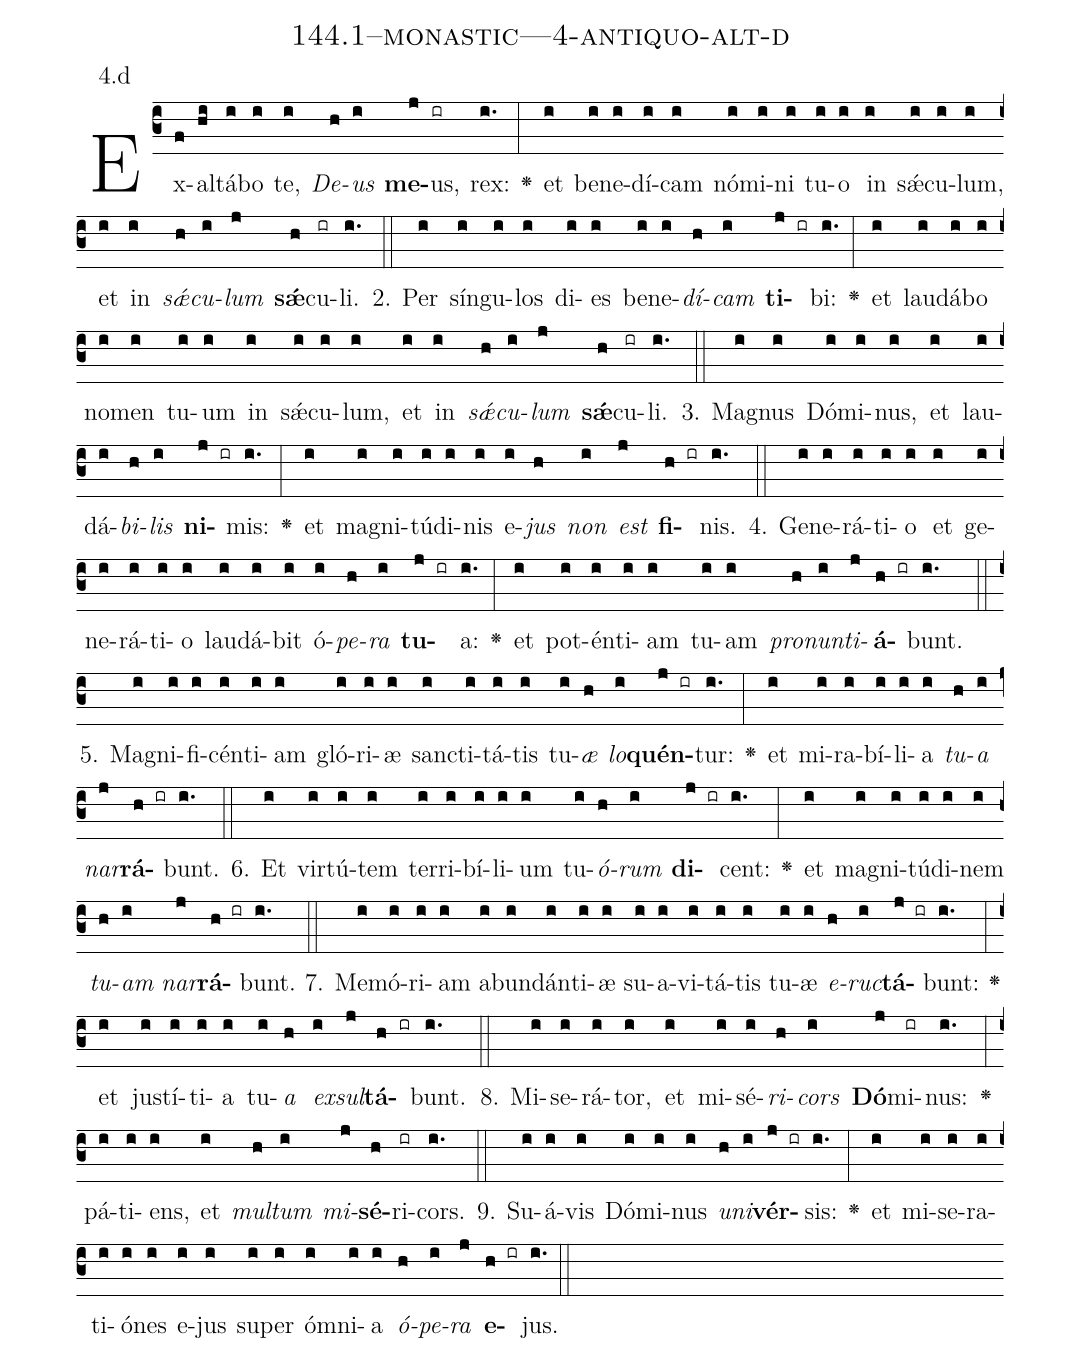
name: 144.1--monastic---4-antiquo-alt-d;
annotation: 4.d;
%%
(c3)Ex(f)al(hi)tá(i)bo(i) te,(i) <i>De</i>(h)<i>us</i>(i) <b>me</b>(j)us,(ir) rex:(i.) <v>\greheightstar</v>(:) et(i) be(i)ne(i)dí(i)cam(i) nó(i)mi(i)ni(i) tu(i)o(i) in(i) sǽ(i)cu(i)lum,(i) et(i) in(i) <i>sǽ</i>(h)<i>cu</i>(i)<i>lum</i>(j) <b>sǽ</b>(h)cu(ir)li.(i.) (::)
2. Per(i) sín(i)gu(i)los(i) di(i)es(i) be(i)ne(i)<i>dí</i>(h)<i>cam</i>(i) <b>ti</b>(j ir)bi:(i.) <v>\greheightstar</v>(:) et(i) lau(i)dá(i)bo(i) no(i)men(i) tu(i)um(i) in(i) sǽ(i)cu(i)lum,(i) et(i) in(i) <i>sǽ</i>(h)<i>cu</i>(i)<i>lum</i>(j) <b>sǽ</b>(h)cu(ir)li.(i.) (::)
3. Ma(i)gnus(i) Dó(i)mi(i)nus,(i) et(i) lau(i)dá(i)<i>bi</i>(h)<i>lis</i>(i) <b>ni</b>(j ir)mis:(i.) <v>\greheightstar</v>(:) et(i) ma(i)gni(i)tú(i)di(i)nis(i) e(i)<i>jus</i>(h) <i>non</i>(i) <i>est</i>(j) <b>fi</b>(h ir)nis.(i.) (::)
4. Ge(i)ne(i)rá(i)ti(i)o(i) et(i) ge(i)ne(i)rá(i)ti(i)o(i) lau(i)dá(i)bit(i) ó(i)<i>pe</i>(h)<i>ra</i>(i) <b>tu</b>(j ir)a:(i.) <v>\greheightstar</v>(:) et(i) pot(i)én(i)ti(i)am(i) tu(i)am(i) <i>pro</i>(h)<i>nun</i>(i)<i>ti</i>(j)<b>á</b>(h ir)bunt.(i.) (::)
5. Ma(i)gni(i)fi(i)cén(i)ti(i)am(i) gló(i)ri(i)æ(i) sanc(i)ti(i)tá(i)tis(i) tu(i)<i>æ</i>(h) <i>lo</i>(i)<b>quén</b>(j ir)tur:(i.) <v>\greheightstar</v>(:) et(i) mi(i)ra(i)bí(i)li(i)a(i) <i>tu</i>(h)<i>a</i>(i) <i>nar</i>(j)<b>rá</b>(h ir)bunt.(i.) (::)
6. Et(i) vir(i)tú(i)tem(i) ter(i)ri(i)bí(i)li(i)um(i) tu(i)<i>ó</i>(h)<i>rum</i>(i) <b>di</b>(j ir)cent:(i.) <v>\greheightstar</v>(:) et(i) ma(i)gni(i)tú(i)di(i)nem(i) <i>tu</i>(h)<i>am</i>(i) <i>nar</i>(j)<b>rá</b>(h ir)bunt.(i.) (::)
7. Me(i)mó(i)ri(i)am(i) ab(i)un(i)dán(i)ti(i)æ(i) su(i)a(i)vi(i)tá(i)tis(i) tu(i)æ(i) <i>e</i>(h)<i>ruc</i>(i)<b>tá</b>(j ir)bunt:(i.) <v>\greheightstar</v>(:) et(i) jus(i)tí(i)ti(i)a(i) tu(i)<i>a</i>(h) <i>ex</i>(i)<i>sul</i>(j)<b>tá</b>(h ir)bunt.(i.) (::)
8. Mi(i)se(i)rá(i)tor,(i) et(i) mi(i)sé(i)<i>ri</i>(h)<i>cors</i>(i) <b>Dó</b>(j)mi(ir)nus:(i.) <v>\greheightstar</v>(:) pá(i)ti(i)ens,(i) et(i) <i>mul</i>(h)<i>tum</i>(i) <i>mi</i>(j)<b>sé</b>(h)ri(ir)cors.(i.) (::)
9. Su(i)á(i)vis(i) Dó(i)mi(i)nus(i) <i>u</i>(h)<i>ni</i>(i)<b>vér</b>(j ir)sis:(i.) <v>\greheightstar</v>(:) et(i) mi(i)se(i)ra(i)ti(i)ó(i)nes(i) e(i)jus(i) su(i)per(i) óm(i)ni(i)a(i) <i>ó</i>(h)<i>pe</i>(i)<i>ra</i>(j) <b>e</b>(h ir)jus.(i.) (::)
